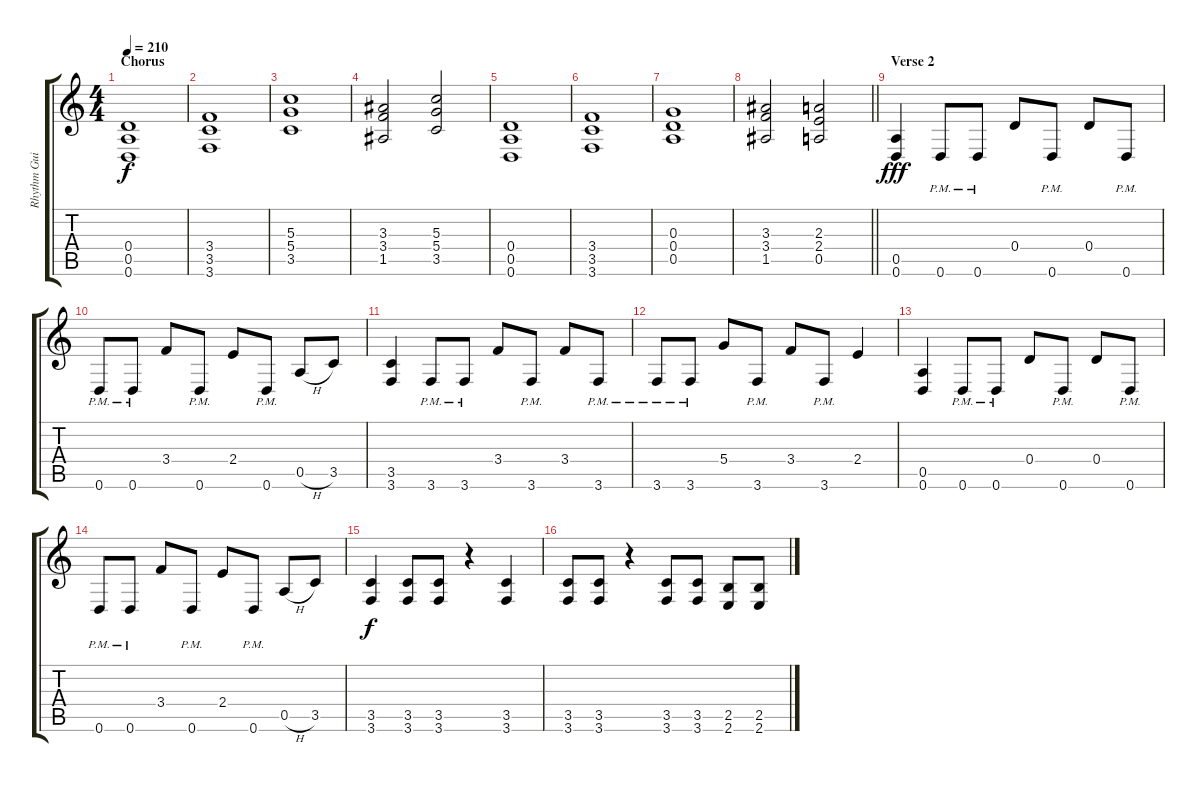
\track ("Rhythm Guitar" "Rhythm Gui") {instrument distortionguitar}
\staff {score tabs}
\tuning (E4 B3 G3 D3 A2 D2) {hide}
\ts (4 4)
\section ("" "Chorus")
\tempo 210
\clef g2
\ks c
(0.4 0.5 0.6).1{dy f volume 12} |
(3.4 3.5 3.6).1 |
(5.3 5.4 3.5).1 |
(3.3 3.4 1.5).2 (5.3 5.4 3.5).2 |
(0.4 0.5 0.6).1 |
(3.4 3.5 3.6).1 |
(0.3 0.4 0.5).1 |
\barLineRight lightlight
(3.3 3.4 1.5).2 (2.3 2.4 0.5).2 |
\section ("" "Verse 2")
(0.5 0.6).4{dy fff volume 16} 0.6{pm}.8 0.6{pm}.8 0.4.8 0.6{pm}.8 0.4.8 0.6{pm}.8 |
0.6{pm}.8 0.6{pm}.8 3.4.8 0.6{pm}.8 2.4.8 0.6{pm}.8 0.5{h}.8 3.5.8 |
(3.5 3.6).4 3.6{pm}.8 3.6{pm}.8 3.4.8 3.6{pm}.8 3.4.8 3.6{pm}.8 |
3.6{pm}.8 3.6{pm}.8 5.4.8 3.6{pm}.8 3.4.8 3.6{pm}.8 2.4.4 |
(0.5 0.6).4 0.6{pm}.8 0.6{pm}.8 0.4.8 0.6{pm}.8 0.4.8 0.6{pm}.8 |
0.6{pm}.8 0.6{pm}.8 3.4.8 0.6{pm}.8 2.4.8 0.6{pm}.8 0.5{h}.8 3.5.8 |
(3.5 3.6).4{dy f} (3.5 3.6).8 (3.5 3.6).8 r.4 (3.5 3.6).4 |
(3.5 3.6).8 (3.5 3.6).8 r.4 (3.5 3.6).8 (3.5 3.6).8 (2.5 2.6).8 (2.5 2.6).8
